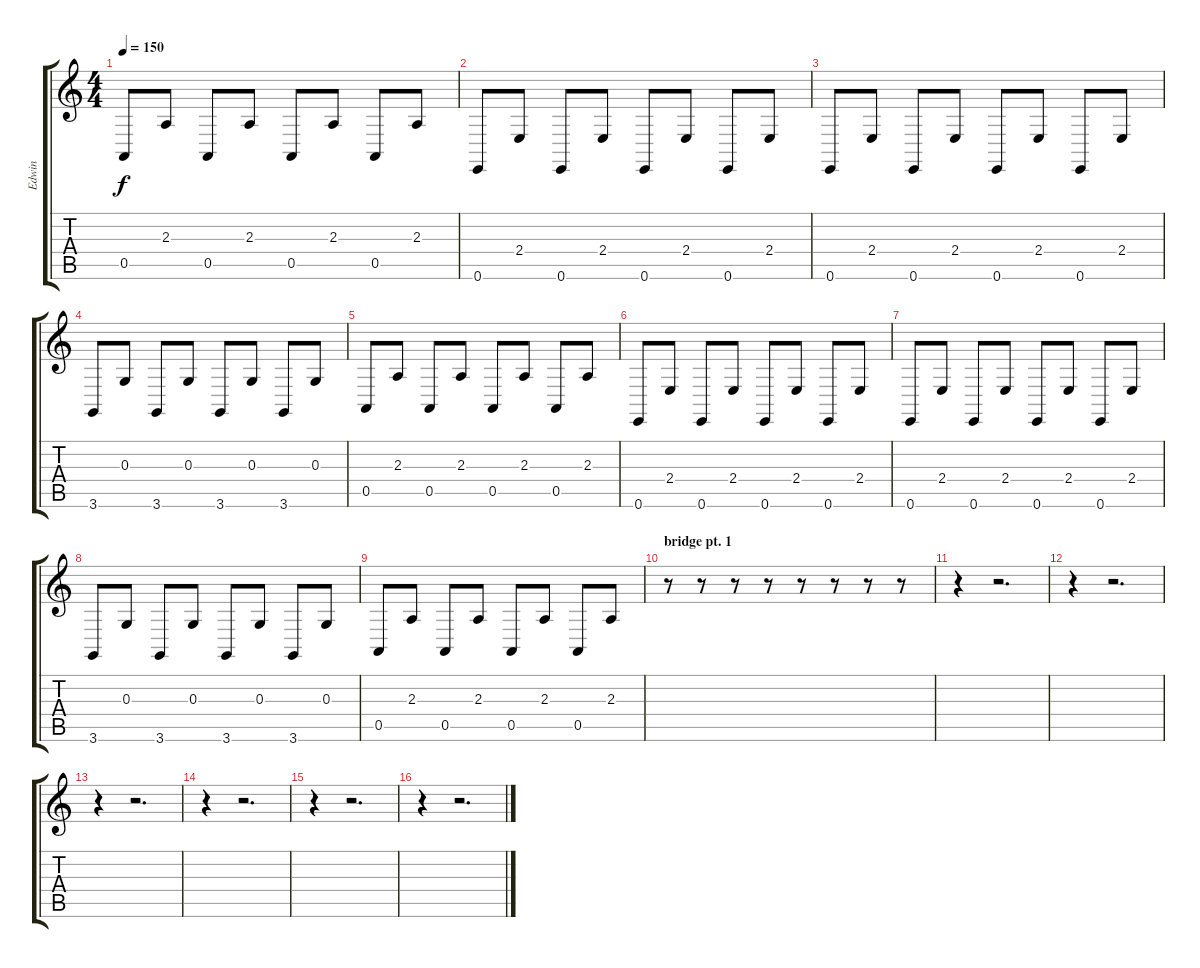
\track ("Edwin" "Edwin") {instrument pad3polysynth}
\staff {score tabs}
\tuning (E4 B3 G3 D3 A2 E2) {hide}
\ts (4 4)
\tempo 150
\clef g2
\ks c
0.5.8{dy f} 2.3.8 0.5.8 2.3.8 0.5.8 2.3.8 0.5.8 2.3.8 |
0.6.8 2.4.8 0.6.8 2.4.8 0.6.8 2.4.8 0.6.8 2.4.8 |
0.6.8 2.4.8 0.6.8 2.4.8 0.6.8 2.4.8 0.6.8 2.4.8 |
3.6.8 0.3.8 3.6.8 0.3.8 3.6.8 0.3.8 3.6.8 0.3.8 |
0.5.8 2.3.8 0.5.8 2.3.8 0.5.8 2.3.8 0.5.8 2.3.8 |
0.6.8 2.4.8 0.6.8 2.4.8 0.6.8 2.4.8 0.6.8 2.4.8 |
0.6.8 2.4.8 0.6.8 2.4.8 0.6.8 2.4.8 0.6.8 2.4.8 |
3.6.8 0.3.8 3.6.8 0.3.8 3.6.8 0.3.8 3.6.8 0.3.8 |
0.5.8 2.3.8 0.5.8 2.3.8 0.5.8 2.3.8 0.5.8 2.3.8 |
\section ("" "bridge pt. 1")
r.8 r.8 r.8 r.8 r.8 r.8 r.8 r.8 |
r.4 r.2{d} |
r.4 r.2{d} |
r.4 r.2{d} |
r.4 r.2{d} |
r.4 r.2{d} |
r.4 r.2{d}
